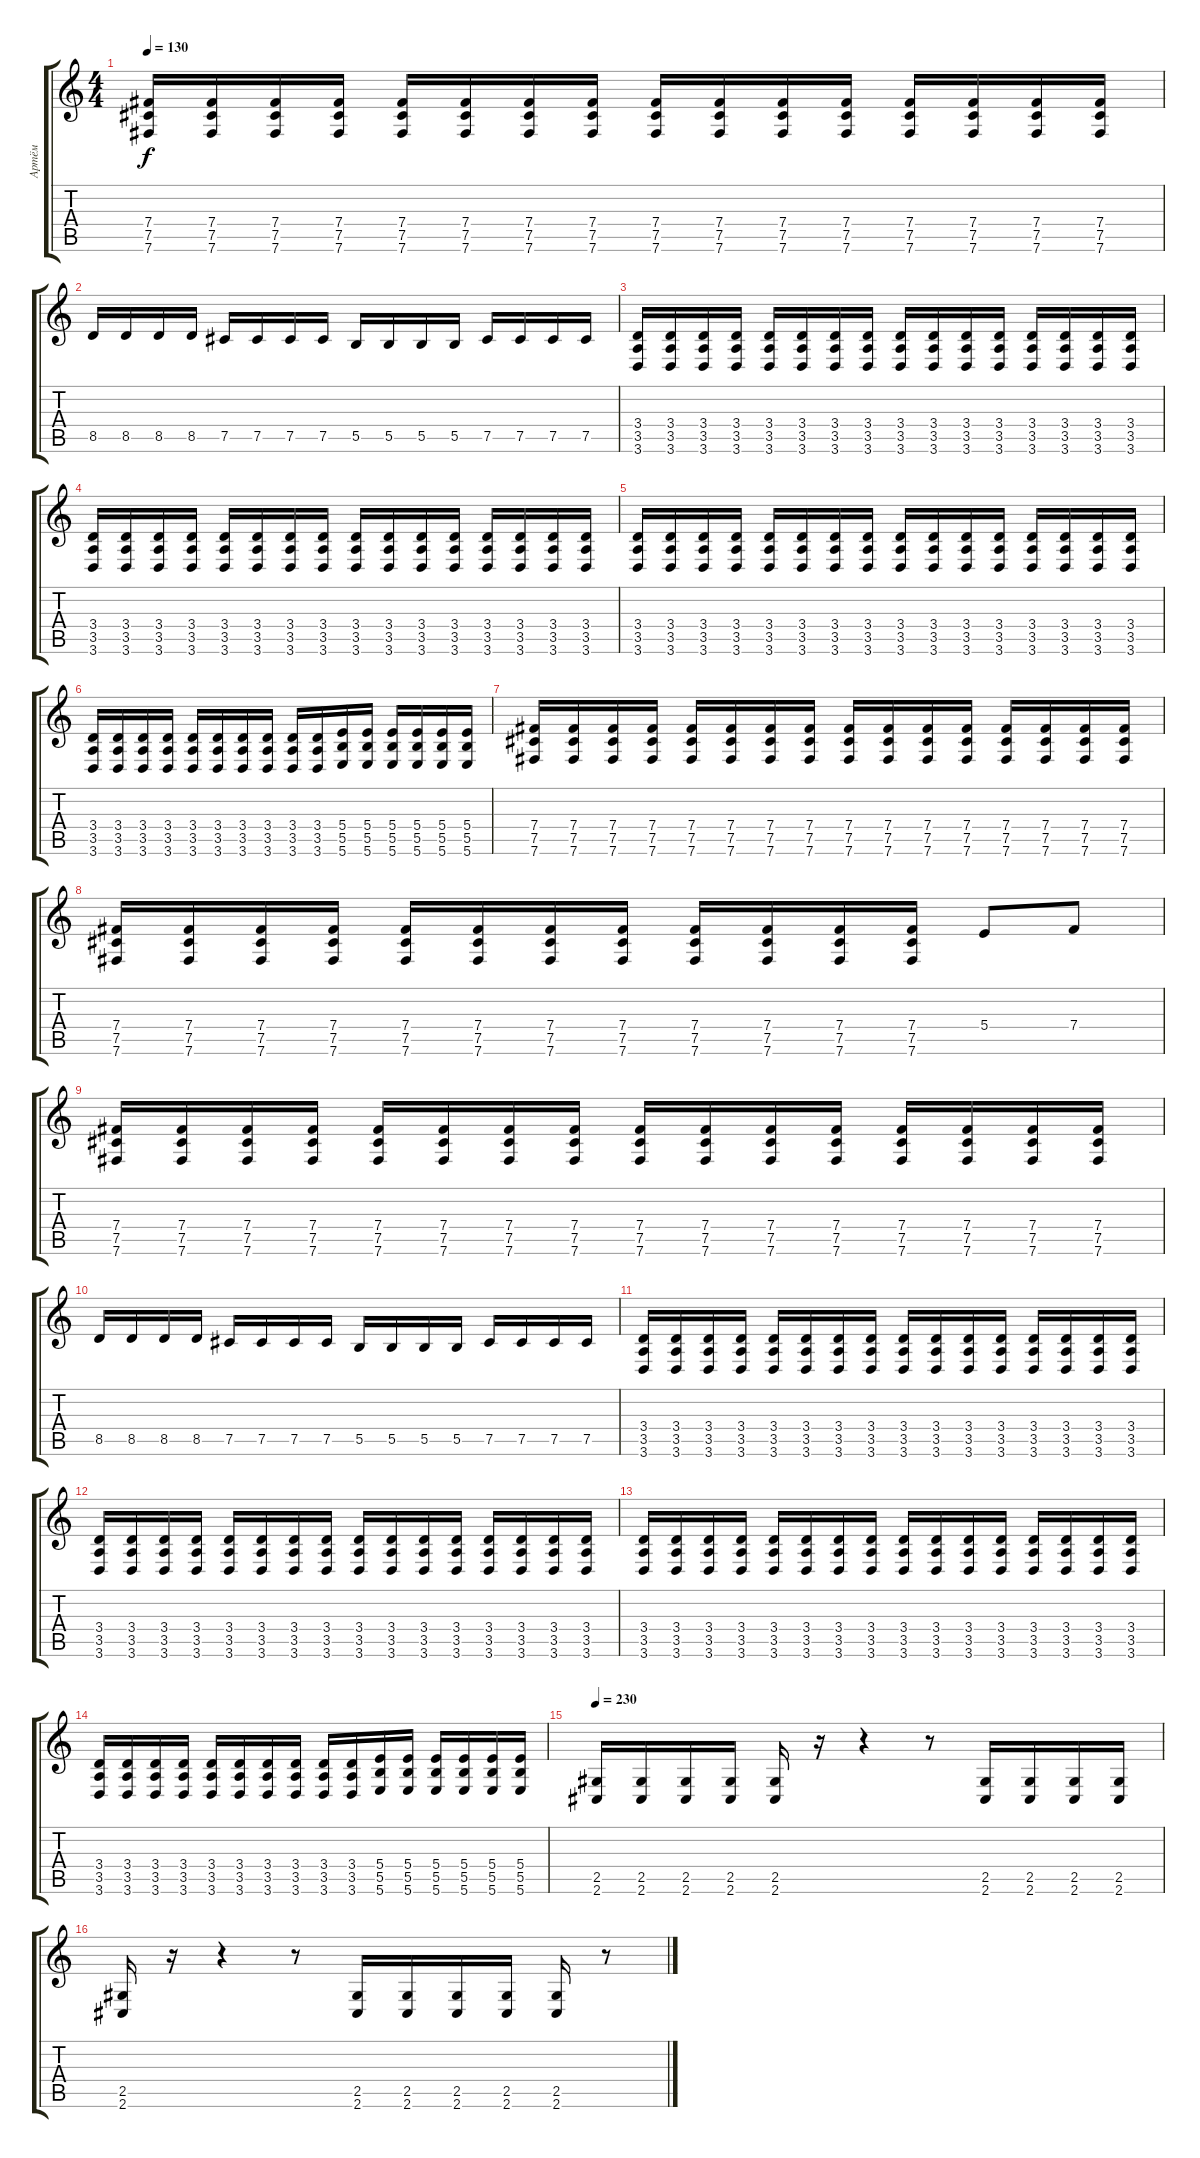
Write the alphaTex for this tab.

\track ("Артём" "Артём") {instrument distortionguitar}
\staff {score tabs}
\tuning (Db4 Ab3 E3 B2 Gb2 B1) {hide}
\ts (4 4)
\tempo 130
\clef g2
\ks c
(7.4 7.5 7.6).16{dy f} (7.4 7.5 7.6).16 (7.4 7.5 7.6).16 (7.4 7.5 7.6).16 (7.4 7.5 7.6).16 (7.4 7.5 7.6).16 (7.4 7.5 7.6).16 (7.4 7.5 7.6).16 (7.4 7.5 7.6).16 (7.4 7.5 7.6).16 (7.4 7.5 7.6).16 (7.4 7.5 7.6).16 (7.4 7.5 7.6).16 (7.4 7.5 7.6).16 (7.4 7.5 7.6).16 (7.4 7.5 7.6).16 |
8.5.16 8.5.16 8.5.16 8.5.16 7.5.16 7.5.16 7.5.16 7.5.16 5.5.16 5.5.16 5.5.16 5.5.16 7.5.16 7.5.16 7.5.16 7.5.16 |
(3.4 3.5 3.6).16 (3.4 3.5 3.6).16 (3.4 3.5 3.6).16 (3.4 3.5 3.6).16 (3.4 3.5 3.6).16 (3.4 3.5 3.6).16 (3.4 3.5 3.6).16 (3.4 3.5 3.6).16 (3.4 3.5 3.6).16 (3.4 3.5 3.6).16 (3.4 3.5 3.6).16 (3.4 3.5 3.6).16 (3.4 3.5 3.6).16 (3.4 3.5 3.6).16 (3.4 3.5 3.6).16 (3.4 3.5 3.6).16 |
(3.4 3.5 3.6).16 (3.4 3.5 3.6).16 (3.4 3.5 3.6).16 (3.4 3.5 3.6).16 (3.4 3.5 3.6).16 (3.4 3.5 3.6).16 (3.4 3.5 3.6).16 (3.4 3.5 3.6).16 (3.4 3.5 3.6).16 (3.4 3.5 3.6).16 (3.4 3.5 3.6).16 (3.4 3.5 3.6).16 (3.4 3.5 3.6).16 (3.4 3.5 3.6).16 (3.4 3.5 3.6).16 (3.4 3.5 3.6).16 |
(3.4 3.5 3.6).16 (3.4 3.5 3.6).16 (3.4 3.5 3.6).16 (3.4 3.5 3.6).16 (3.4 3.5 3.6).16 (3.4 3.5 3.6).16 (3.4 3.5 3.6).16 (3.4 3.5 3.6).16 (3.4 3.5 3.6).16 (3.4 3.5 3.6).16 (3.4 3.5 3.6).16 (3.4 3.5 3.6).16 (3.4 3.5 3.6).16 (3.4 3.5 3.6).16 (3.4 3.5 3.6).16 (3.4 3.5 3.6).16 |
(3.4 3.5 3.6).16 (3.4 3.5 3.6).16 (3.4 3.5 3.6).16 (3.4 3.5 3.6).16 (3.4 3.5 3.6).16 (3.4 3.5 3.6).16 (3.4 3.5 3.6).16 (3.4 3.5 3.6).16 (3.4 3.5 3.6).16 (3.4 3.5 3.6).16 (5.4 5.5 5.6).16 (5.4 5.5 5.6).16 (5.4 5.5 5.6).16 (5.4 5.5 5.6).16 (5.4 5.5 5.6).16 (5.4 5.5 5.6).16 |
(7.4 7.5 7.6).16 (7.4 7.5 7.6).16 (7.4 7.5 7.6).16 (7.4 7.5 7.6).16 (7.4 7.5 7.6).16 (7.4 7.5 7.6).16 (7.4 7.5 7.6).16 (7.4 7.5 7.6).16 (7.4 7.5 7.6).16 (7.4 7.5 7.6).16 (7.4 7.5 7.6).16 (7.4 7.5 7.6).16 (7.4 7.5 7.6).16 (7.4 7.5 7.6).16 (7.4 7.5 7.6).16 (7.4 7.5 7.6).16 |
(7.4 7.5 7.6).16 (7.4 7.5 7.6).16 (7.4 7.5 7.6).16 (7.4 7.5 7.6).16 (7.4 7.5 7.6).16 (7.4 7.5 7.6).16 (7.4 7.5 7.6).16 (7.4 7.5 7.6).16 (7.4 7.5 7.6).16 (7.4 7.5 7.6).16 (7.4 7.5 7.6).16 (7.4 7.5 7.6).16 5.4.8 7.4.8 |
(7.4 7.5 7.6).16 (7.4 7.5 7.6).16 (7.4 7.5 7.6).16 (7.4 7.5 7.6).16 (7.4 7.5 7.6).16 (7.4 7.5 7.6).16 (7.4 7.5 7.6).16 (7.4 7.5 7.6).16 (7.4 7.5 7.6).16 (7.4 7.5 7.6).16 (7.4 7.5 7.6).16 (7.4 7.5 7.6).16 (7.4 7.5 7.6).16 (7.4 7.5 7.6).16 (7.4 7.5 7.6).16 (7.4 7.5 7.6).16 |
8.5.16 8.5.16 8.5.16 8.5.16 7.5.16 7.5.16 7.5.16 7.5.16 5.5.16 5.5.16 5.5.16 5.5.16 7.5.16 7.5.16 7.5.16 7.5.16 |
(3.4 3.5 3.6).16 (3.4 3.5 3.6).16 (3.4 3.5 3.6).16 (3.4 3.5 3.6).16 (3.4 3.5 3.6).16 (3.4 3.5 3.6).16 (3.4 3.5 3.6).16 (3.4 3.5 3.6).16 (3.4 3.5 3.6).16 (3.4 3.5 3.6).16 (3.4 3.5 3.6).16 (3.4 3.5 3.6).16 (3.4 3.5 3.6).16 (3.4 3.5 3.6).16 (3.4 3.5 3.6).16 (3.4 3.5 3.6).16 |
(3.4 3.5 3.6).16 (3.4 3.5 3.6).16 (3.4 3.5 3.6).16 (3.4 3.5 3.6).16 (3.4 3.5 3.6).16 (3.4 3.5 3.6).16 (3.4 3.5 3.6).16 (3.4 3.5 3.6).16 (3.4 3.5 3.6).16 (3.4 3.5 3.6).16 (3.4 3.5 3.6).16 (3.4 3.5 3.6).16 (3.4 3.5 3.6).16 (3.4 3.5 3.6).16 (3.4 3.5 3.6).16 (3.4 3.5 3.6).16 |
(3.4 3.5 3.6).16 (3.4 3.5 3.6).16 (3.4 3.5 3.6).16 (3.4 3.5 3.6).16 (3.4 3.5 3.6).16 (3.4 3.5 3.6).16 (3.4 3.5 3.6).16 (3.4 3.5 3.6).16 (3.4 3.5 3.6).16 (3.4 3.5 3.6).16 (3.4 3.5 3.6).16 (3.4 3.5 3.6).16 (3.4 3.5 3.6).16 (3.4 3.5 3.6).16 (3.4 3.5 3.6).16 (3.4 3.5 3.6).16 |
(3.4 3.5 3.6).16 (3.4 3.5 3.6).16 (3.4 3.5 3.6).16 (3.4 3.5 3.6).16 (3.4 3.5 3.6).16 (3.4 3.5 3.6).16 (3.4 3.5 3.6).16 (3.4 3.5 3.6).16 (3.4 3.5 3.6).16 (3.4 3.5 3.6).16 (5.4 5.5 5.6).16 (5.4 5.5 5.6).16 (5.4 5.5 5.6).16 (5.4 5.5 5.6).16 (5.4 5.5 5.6).16 (5.4 5.5 5.6).16 |
\tempo 230
(2.5 2.6).16 (2.5 2.6).16 (2.5 2.6).16 (2.5 2.6).16 (2.5 2.6).16 r.16 r.4 r.8 (2.5 2.6).16 (2.5 2.6).16 (2.5 2.6).16 (2.5 2.6).16 |
(2.5 2.6).16 r.16 r.4 r.8 (2.5 2.6).16 (2.5 2.6).16 (2.5 2.6).16 (2.5 2.6).16 (2.5 2.6).16 r.8
